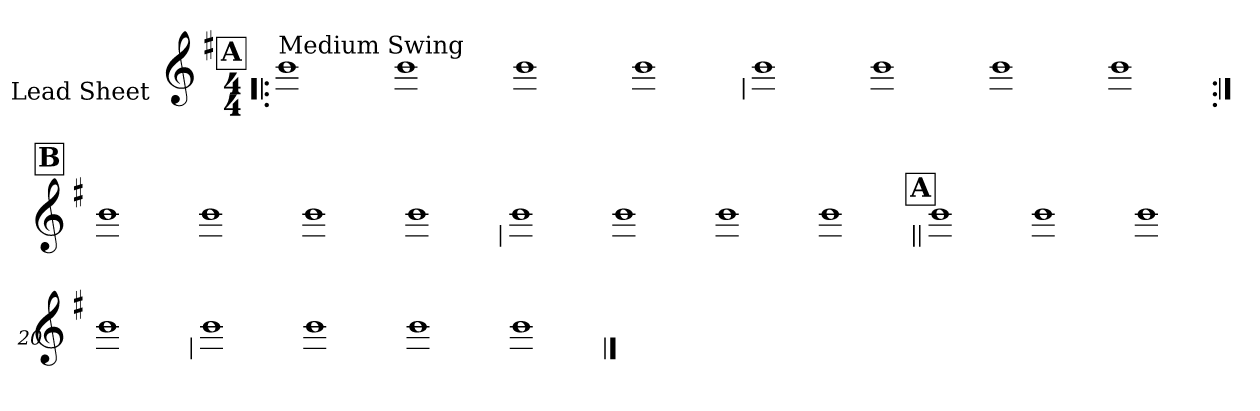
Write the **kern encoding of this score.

**kern
*part1
*staff1
*I"Lead Sheet
*stria0
*clefG2
*k[f#]
*e:
*M4/4
!!LO:REH:place=s1:a:t=A
=1!|:
!LO:TX:a:t=Medium Swing
1b
=2-
1b
=3-
1b
=4-
1b
!!LO:LB:g=z
=5
1b
=6-
1b
=7-
1b
=8-
1b
!!LO:LB:g=z
!!LO:REH:place=s1:a:t=B
=9:|!
1b
=10-
1b
=11-
1b
=12-
1b
!!LO:LB:g=z
=13
1b
=14-
1b
=15-
1b
=16-
1b
!!LO:LB:g=z
!!LO:REH:place=s1:a:t=A
=17||
1b
=18-
1b
=19-
1b
=20-
1b
!!LO:LB:g=z
=21
1b
=22-
1b
=23-
1b
=24-
1b
==
*-
